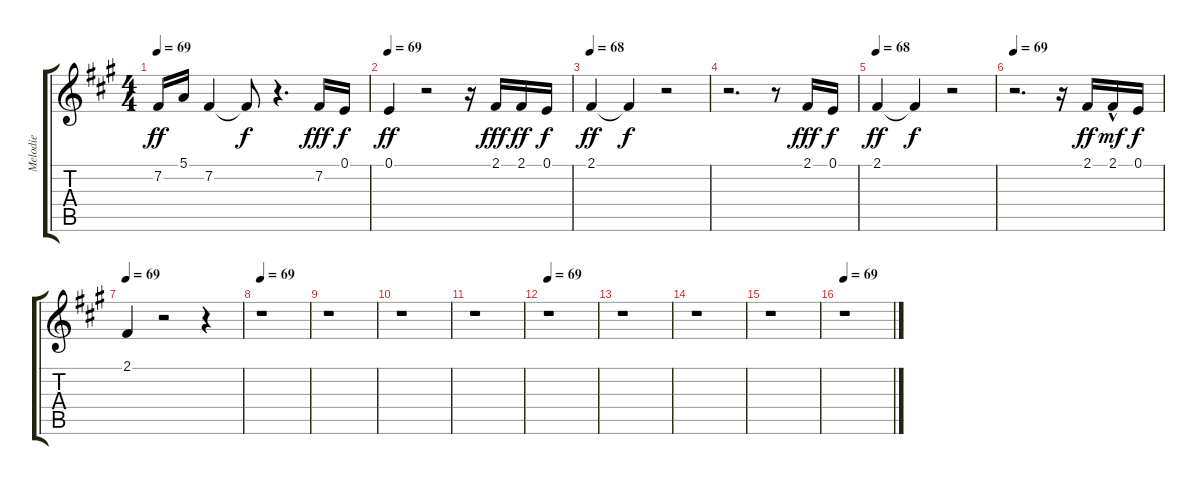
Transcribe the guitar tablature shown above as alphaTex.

\track ("Melodie  " "Melodie  ") {instrument acousticgrandpiano}
\staff {score tabs}
\tuning (E4 B3 G3 D3 A2 E2) {hide}
\ts (4 4)
\tempo 69
\clef g2
\ks f#minor
7.2.16{dy ff} 5.1.16 7.2.4 7.2{t}.8{dy f} r.4{d} 7.2.16{dy fff} 0.1.16{dy f} |
\tempo 69
0.1.4{dy ff} r.2 r.16 2.1.16{dy fff} 2.1.16{dy ff} 0.1.16{dy f} |
\tempo 68
2.1.4{dy ff} 2.1{t}.4{dy f} r.2 |
r.2{d} r.8 2.1.16{dy fff} 0.1.16{dy f} |
\tempo 68
2.1.4{dy ff} 2.1{t}.4{dy f} r.2 |
\tempo 69
r.2{d} r.16 2.1.16{dy ff} 2.1{hac}.16{dy mf} 0.1.16{dy f} |
\tempo 69
2.1.4 r.2 r.4 |
\tempo 69
r.1 |
r.1 |
r.1 |
r.1 |
\tempo 69
r.1 |
r.1 |
r.1 |
r.1 |
\tempo 69
r.1
